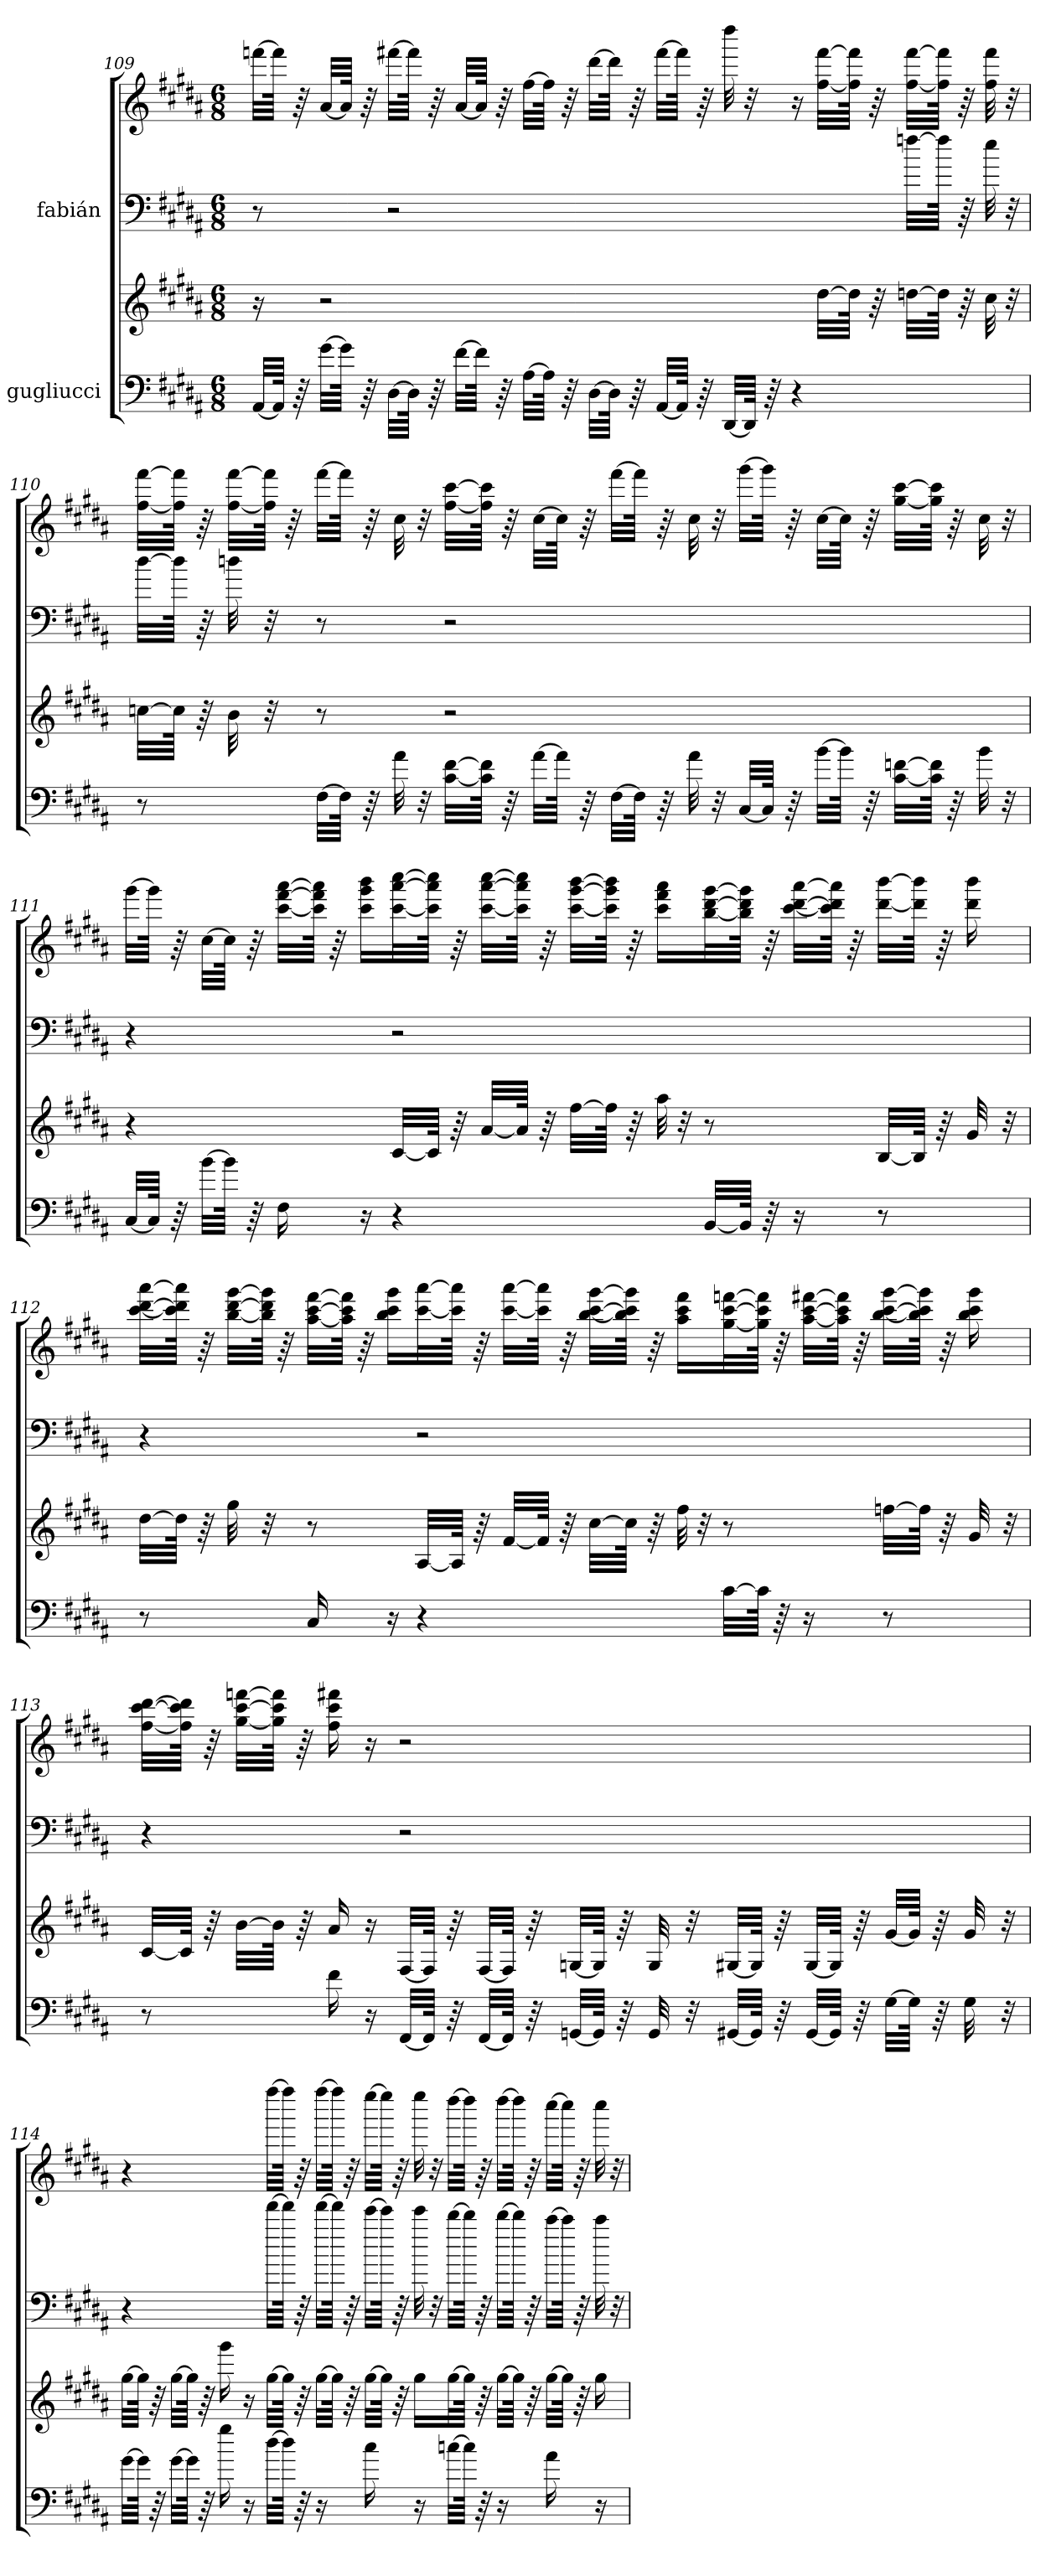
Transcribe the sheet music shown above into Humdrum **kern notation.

**kern	**kern	**kern	**kern
*part2	*part2	*part1	*part1
*staff4	*staff3	*staff2	*staff1
*I"gugliucci	*	*I"fabián	*
!!LO:LB:g=z
*clefF4	*clefG2	*clefF4	*clefG2
*k[f#c#g#d#a#]	*k[f#c#g#d#a#]	*k[f#c#g#d#a#]	*k[f#c#g#d#a#]
*B:	*B:	*B:	*B:
*M6/8	*M6/8	*M6/8	*M6/8
=109	=109	=109	=109
[32AA#/LLL	16r	8r	[32fffn\LLL
64AA#/JJJk]	.	.	64fff\JJJk]
64r	.	.	64r
[32g#\LLL	2r	.	[32a#/LLL
64g#\JJJk]	.	.	64a#/JJJk]
64r	.	.	64r
[32D#\LLL	.	2r	[32fff#X\LLL
64D#\JJJk]	.	.	64fff#\JJJk]
64r	.	.	64r
[32f#\LLL	.	.	[32a#/LLL
64f#\JJJk]	.	.	64a#/JJJk]
64r	.	.	64r
[32A#\LLL	.	.	[32ff#\LLL
64A#\JJJk]	.	.	64ff#\JJJk]
64r	.	.	64r
[32D#\LLL	.	.	[32ddd#\LLL
64D#\JJJk]	.	.	64ddd#\JJJk]
64r	.	.	64r
[32AA#/LLL	.	.	[32fff#\LLL
64AA#/JJJk]	.	.	64fff#\JJJk]
64r	.	.	64r
[32DD#/LLL	.	.	32dddd#\
64DD#/JJJk]	.	.	32r
64r	.	.	.
4r	.	.	16r
.	[32dd#\LLL	.	[32ff#\ [32fff#\LLL
.	64dd#\JJJk]	.	64ff#\] 64fff#\]JJJk
.	64r	.	64r
.	[32ddn\LLL	[32ffn\LLL	[32ff#\ [32fff#\LLL
.	64dd\JJJk]	64ff\JJJk]	64ff#\] 64fff#\]JJJk
.	64r	64r	64r
.	32cc#\	32ee\	32ff#\ 32fff#\
.	32r	32r	32r
!!LO:LB:g=z
=110	=110	=110	=110
8r	[32ccn\LLL	[32dd#\LLL	[32ff#\ [32fff#\LLL
.	64cc\JJJk]	64dd#\JJJk]	64ff#\] 64fff#\]JJJk
.	64r	64r	64r
.	32b\	32ddn\	[32ff#\ [32fff#\LLL
.	32r	32r	64ff#\] 64fff#\]JJJk
.	.	.	64r
[32F#\LLL	8r	8r	[32fff#\LLL
64F#\JJJk]	.	.	64fff#\JJJk]
64r	.	.	64r
32a#\	.	.	32cc#\
32r	.	.	32r
[32c#\ [32f#\LLL	2r	2r	[32ff#\ [32ccc#\LLL
64c#\] 64f#\]JJJk	.	.	64ff#\] 64ccc#\]JJJk
64r	.	.	64r
[32a#\LLL	.	.	[32cc#\LLL
64a#\JJJk]	.	.	64cc#\JJJk]
64r	.	.	64r
[32F#\LLL	.	.	[32fff#\LLL
64F#\JJJk]	.	.	64fff#\JJJk]
64r	.	.	64r
32a#\	.	.	32cc#\
32r	.	.	32r
[32C#/LLL	.	.	[32ggg#\LLL
64C#/JJJk]	.	.	64ggg#\JJJk]
64r	.	.	64r
[32b\LLL	.	.	[32cc#\LLL
64b\JJJk]	.	.	64cc#\JJJk]
64r	.	.	64r
[32c#\ [32fn\LLL	.	.	[32gg#\ [32ccc#\LLL
64c#\] 64f\]JJJk	.	.	64gg#\] 64ccc#\]JJJk
64r	.	.	64r
32b\	.	.	32cc#\
32r	.	.	32r
!!LO:PB:g=z
=111	=111	=111	=111
[32C#/LLL	4r	4r	[32ggg#\LLL
64C#/JJJk]	.	.	64ggg#\JJJk]
64r	.	.	64r
[32b\LLL	.	.	[32cc#\LLL
64b\JJJk]	.	.	64cc#\JJJk]
64r	.	.	64r
16F#\	.	.	[32ccc#\ [32fff#\ [32aaa#\LLL
.	.	.	64ccc#\] 64fff#\] 64aaa#\]JJJk
.	.	.	64r
16r	.	.	16ccc#\ 16ggg#\ 16bbb\LL
4r	[32c#/LLL	2r	[32ccc#\ [32aaa#\ [32cccc#\L
.	64c#/JJJk]	.	64ccc#\] 64aaa#\] 64cccc#\]JJJk
.	64r	.	64r
.	[32a#/LLL	.	[32ccc#\ [32aaa#\ [32cccc#\LLL
.	64a#/JJJk]	.	64ccc#\] 64aaa#\] 64cccc#\]JJJk
.	64r	.	64r
.	[32ff#\LLL	.	[32ccc#\ [32ggg#\ [32bbb\LLL
.	64ff#\JJJk]	.	64ccc#\] 64ggg#\] 64bbb\]JJJk
.	64r	.	64r
.	32aa#\	.	16ccc#\ 16fff#\ 16aaa#\LL
.	32r	.	.
[32BB/LLL	8r	.	[32bb\ [32ddd#\ [32ggg#\L
64BB/JJJk]	.	.	64bb\] 64ddd#\] 64ggg#\]JJJk
64r	.	.	64r
16r	.	.	[32ccc#\ [32ddd#\ [32aaa#\LLL
.	.	.	64ccc#\] 64ddd#\] 64aaa#\]JJJk
.	.	.	64r
8r	[32B/LLL	.	[32ddd#\ [32bbb\LLL
.	64B/JJJk]	.	64ddd#\] 64bbb\]JJJk
.	64r	.	64r
.	32g#/	.	16ddd#\ 16bbb\
.	32r	.	.
!!LO:LB:g=z
=112	=112	=112	=112
8r	[32dd#\LLL	4r	[32ccc#\ [32ddd#\ [32aaa#\LLL
.	64dd#\JJJk]	.	64ccc#\] 64ddd#\] 64aaa#\]JJJk
.	64r	.	64r
.	32gg#\	.	[32bb\ [32ddd#\ [32ggg#\LLL
.	32r	.	64bb\] 64ddd#\] 64ggg#\]JJJk
.	.	.	64r
16C#/	8r	.	[32aa#\ [32ccc#\ [32fff#\LLL
.	.	.	64aa#\] 64ccc#\] 64fff#\]JJJk
.	.	.	64r
16r	.	.	16bb\ 16ccc#\ 16ggg#\LL
4r	[32A#/LLL	2r	[32ccc#\ [32aaa#\L
.	64A#/JJJk]	.	64ccc#\] 64aaa#\]JJJk
.	64r	.	64r
.	[32f#/LLL	.	[32ccc#\ [32aaa#\LLL
.	64f#/JJJk]	.	64ccc#\] 64aaa#\]JJJk
.	64r	.	64r
.	[32cc#\LLL	.	[32bb\ [32ccc#\ [32ggg#\LLL
.	64cc#\JJJk]	.	64bb\] 64ccc#\] 64ggg#\]JJJk
.	64r	.	64r
.	32ff#\	.	16aa#\ 16ccc#\ 16fff#\LL
.	32r	.	.
[32c#\LLL	8r	.	[32gg#\ [32ccc#\ [32fffn\L
64c#\JJJk]	.	.	64gg#\] 64ccc#\] 64fff\]JJJk
64r	.	.	64r
16r	.	.	[32aa#\ [32ccc#\ [32fff#X\LLL
.	.	.	64aa#\] 64ccc#\] 64fff#\]JJJk
.	.	.	64r
8r	[32ffn\LLL	.	[32bb\ [32ccc#\ [32ggg#\LLL
.	64ff\JJJk]	.	64bb\] 64ccc#\] 64ggg#\]JJJk
.	64r	.	64r
.	32g#/	.	16bb\ 16ccc#\ 16ggg#\
.	32r	.	.
!!LO:LB:g=z
=113	=113	=113	=113
8r	[32c#/LLL	4r	[32ff#\ [32ccc#\ [32ddd#\LLL
.	64c#/JJJk]	.	64ff#\] 64ccc#\] 64ddd#\]JJJk
.	64r	.	64r
.	[32b\LLL	.	[32gg#\ [32ccc#\ [32fffn\LLL
.	64b\JJJk]	.	64gg#\] 64ccc#\] 64fff\]JJJk
.	64r	.	64r
16f#\	16a#/	.	16ff#\ 16ccc#\ 16fff#X\
16r	16r	.	16r
[32FF#/LLL	[32F#/LLL	2r	2r
64FF#/JJJk]	64F#/JJJk]	.	.
64r	64r	.	.
[32FF#/LLL	[32F#/LLL	.	.
64FF#/JJJk]	64F#/JJJk]	.	.
64r	64r	.	.
[32GGn/LLL	[32Gn/LLL	.	.
64GG/JJJk]	64G/JJJk]	.	.
64r	64r	.	.
32GG/	32G/	.	.
32r	32r	.	.
[32GG#X/LLL	[32G#X/LLL	.	.
64GG#/JJJk]	64G#/JJJk]	.	.
64r	64r	.	.
[32GG#/LLL	[32G#/LLL	.	.
64GG#/JJJk]	64G#/JJJk]	.	.
64r	64r	.	.
[32G#\LLL	[32g#/LLL	.	.
64G#\JJJk]	64g#/JJJk]	.	.
64r	64r	.	.
32G#\	32g#/	.	.
32r	32r	.	.
!!LO:PB:g=z
=114	=114	=114	=114
[32g#\LLL	[32gg#\LLL	4r	4r
64g#\JJJk]	64gg#\JJJk]	.	.
64r	64r	.	.
[32g#\LLL	[32gg#\LLL	.	.
64g#\JJJk]	64gg#\JJJk]	.	.
64r	64r	.	.
16gg#\	16ggg#\	.	.
16r	16r	.	.
[32dd#\LLL	[32gg#\LLL	[32fff#\LLL	[32ffff#\LLL
64dd#\JJJk]	64gg#\JJJk]	64fff#\JJJk]	64ffff#\JJJk]
64r	64r	64r	64r
16r	[32gg#\LLL	[32fff#\LLL	[32ffff#\LLL
.	64gg#\JJJk]	64fff#\JJJk]	64ffff#\JJJk]
.	64r	64r	64r
16cc#\	[32gg#\LLL	[32eee\LLL	[32eeee\LLL
.	64gg#\JJJk]	64eee\JJJk]	64eeee\JJJk]
.	64r	64r	64r
16r	16gg#\LL	32eee\	32eeee\
.	.	32r	32r
[32ccn\LLL	[32gg#\L	[32ddd#\LLL	[32dddd#\LLL
64cc\JJJk]	64gg#\JJJk]	64ddd#\JJJk]	64dddd#\JJJk]
64r	64r	64r	64r
16r	[32gg#\LLL	[32ddd#\LLL	[32dddd#\LLL
.	64gg#\JJJk]	64ddd#\JJJk]	64dddd#\JJJk]
.	64r	64r	64r
16a#\	[32gg#\LLL	[32ccc#\LLL	[32cccc#\LLL
.	64gg#\JJJk]	64ccc#\JJJk]	64cccc#\JJJk]
.	64r	64r	64r
16r	16gg#\	32ccc#\	32cccc#\
.	.	32r	32r
=	=	=	=
*-	*-	*-	*-
